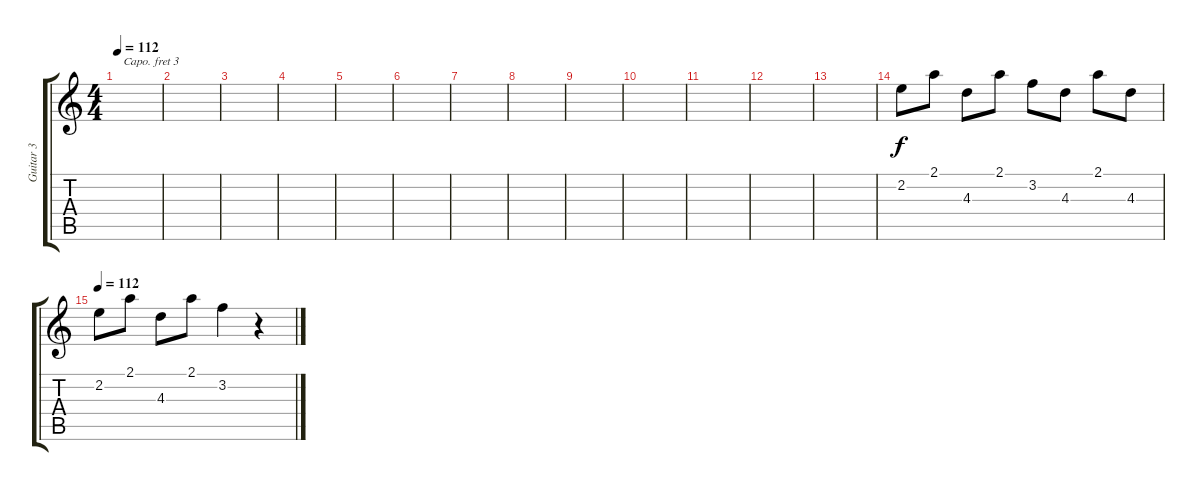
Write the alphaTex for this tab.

\track ("Guitar 3" "Guitar 3") {instrument acousticguitarsteel}
\staff {score tabs}
\capo 3
\tuning (E4 B3 G3 D3 A2 E2) {hide}
\ts (4 4)
\tempo 112
\clef g2
\ks c
|
|
|
|
|
|
|
|
|
|
|
|
|
2.2.8 2.1.8 4.3.8 2.1.8 3.2.8 4.3.8 2.1.8 4.3.8 |
\tempo 112
2.2.8 2.1.8 4.3.8 2.1.8 3.2.4 r.4
